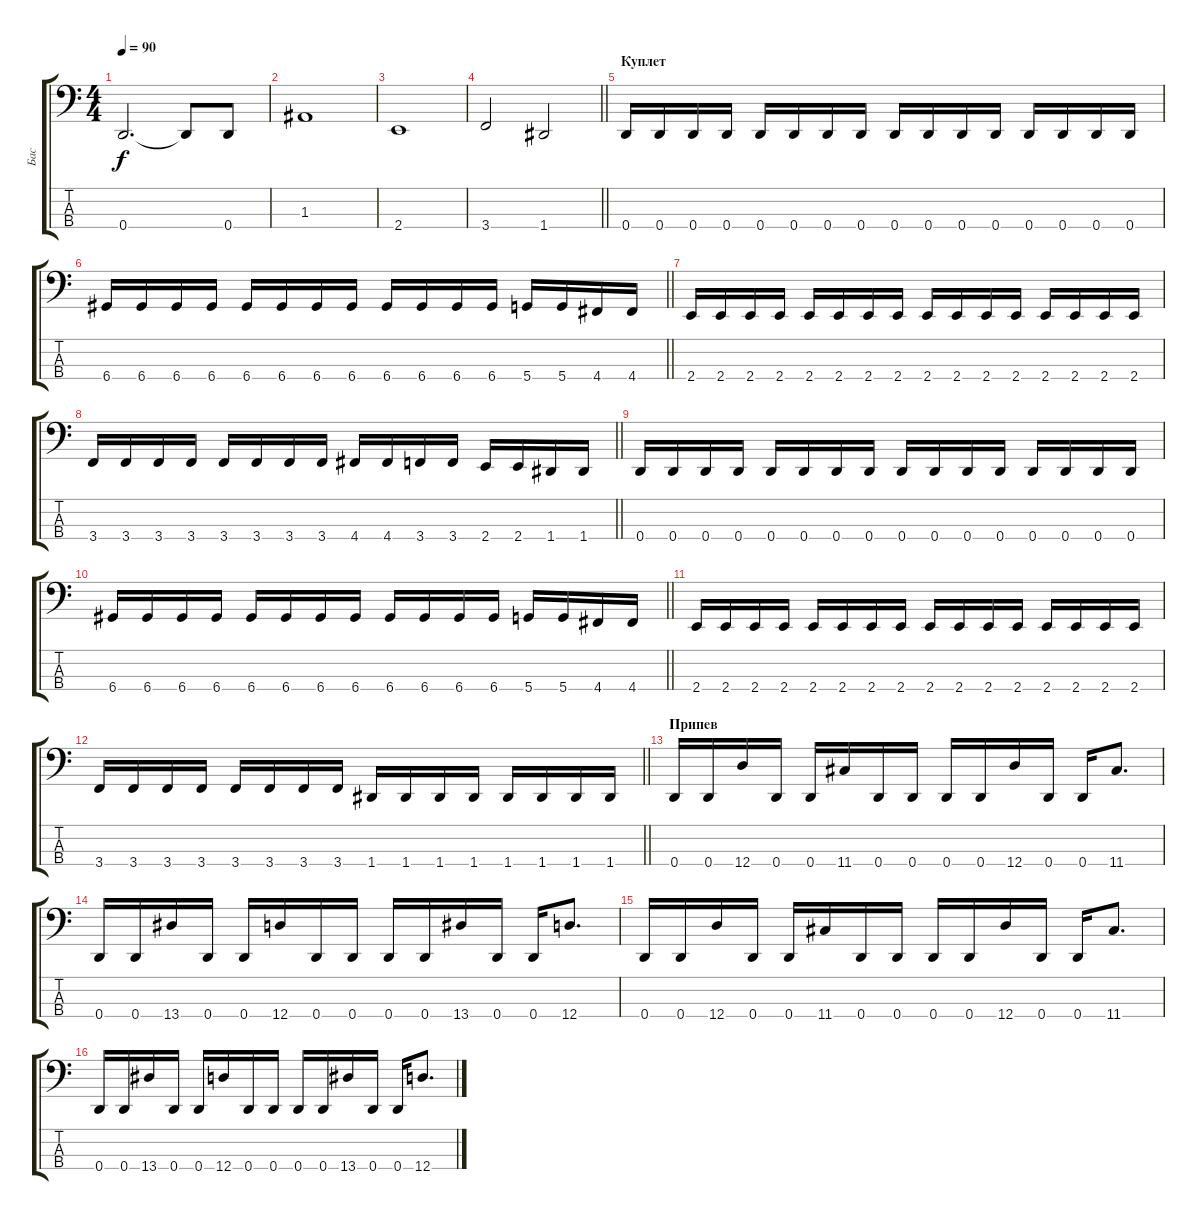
\track ("Бас" "Бас") {instrument electricbasspick}
\staff {score tabs}
\tuning (G2 D2 A1 D1) {hide}
\ts (4 4)
\tempo 90
\clef f4
\ks c
0.4.2{d dy f} 0.4{t}.8 0.4.8 |
1.3.1 |
2.4.1 |
\barLineRight lightlight
3.4.2 1.4.2 |
\section ("" "Куплет")
0.4.16 0.4.16 0.4.16 0.4.16 0.4.16 0.4.16 0.4.16 0.4.16 0.4.16 0.4.16 0.4.16 0.4.16 0.4.16 0.4.16 0.4.16 0.4.16 |
\barLineRight lightlight
6.4.16 6.4.16 6.4.16 6.4.16 6.4.16 6.4.16 6.4.16 6.4.16 6.4.16 6.4.16 6.4.16 6.4.16 5.4.16 5.4.16 4.4.16 4.4.16 |
2.4.16 2.4.16 2.4.16 2.4.16 2.4.16 2.4.16 2.4.16 2.4.16 2.4.16 2.4.16 2.4.16 2.4.16 2.4.16 2.4.16 2.4.16 2.4.16 |
\barLineRight lightlight
3.4.16 3.4.16 3.4.16 3.4.16 3.4.16 3.4.16 3.4.16 3.4.16 4.4.16 4.4.16 3.4.16 3.4.16 2.4.16 2.4.16 1.4.16 1.4.16 |
0.4.16 0.4.16 0.4.16 0.4.16 0.4.16 0.4.16 0.4.16 0.4.16 0.4.16 0.4.16 0.4.16 0.4.16 0.4.16 0.4.16 0.4.16 0.4.16 |
\barLineRight lightlight
6.4.16 6.4.16 6.4.16 6.4.16 6.4.16 6.4.16 6.4.16 6.4.16 6.4.16 6.4.16 6.4.16 6.4.16 5.4.16 5.4.16 4.4.16 4.4.16 |
2.4.16 2.4.16 2.4.16 2.4.16 2.4.16 2.4.16 2.4.16 2.4.16 2.4.16 2.4.16 2.4.16 2.4.16 2.4.16 2.4.16 2.4.16 2.4.16 |
\barLineRight lightlight
3.4.16 3.4.16 3.4.16 3.4.16 3.4.16 3.4.16 3.4.16 3.4.16 1.4.16 1.4.16 1.4.16 1.4.16 1.4.16 1.4.16 1.4.16 1.4.16 |
\section ("" "Припев")
0.4.16 0.4.16 12.4.16 0.4.16 0.4.16 11.4.16 0.4.16 0.4.16 0.4.16 0.4.16 12.4.16 0.4.16 0.4.16 11.4.8{d} |
0.4.16 0.4.16 13.4.16 0.4.16 0.4.16 12.4.16 0.4.16 0.4.16 0.4.16 0.4.16 13.4.16 0.4.16 0.4.16 12.4.8{d} |
0.4.16 0.4.16 12.4.16 0.4.16 0.4.16 11.4.16 0.4.16 0.4.16 0.4.16 0.4.16 12.4.16 0.4.16 0.4.16 11.4.8{d} |
0.4.16 0.4.16 13.4.16 0.4.16 0.4.16 12.4.16 0.4.16 0.4.16 0.4.16 0.4.16 13.4.16 0.4.16 0.4.16 12.4.8{d}
